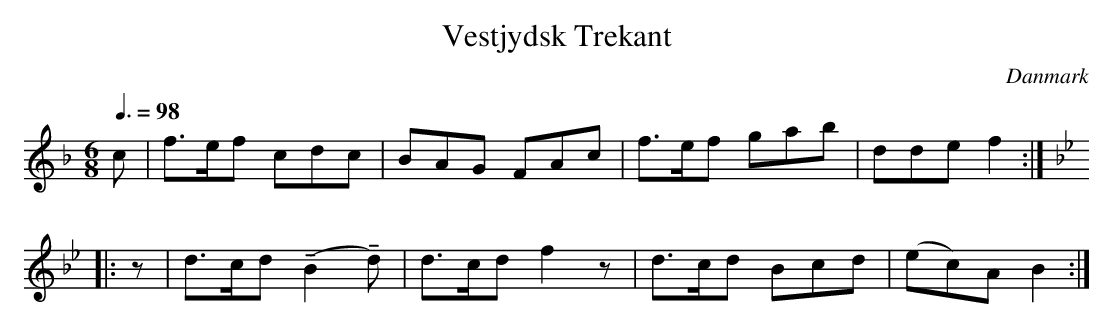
X:1
T:Vestjydsk Trekant
O:Danmark
M: 6/8
L: 1/16
Q:3/8=98
K:F % 1 flats
c2| \
f3ef2 c2d2c2|\
B2A2G2 F2A2c2| \
f3ef2 g2a2b2|\
d2d2e2 f4:|
K:Bb % 2 flats
|:z2|d3cd2 (!tenuto!B4!tenuto!d2)|\
d3cd2 f4z2| \
d3cd2 B2c2d2|\
(e2c2)A2 B4:|
